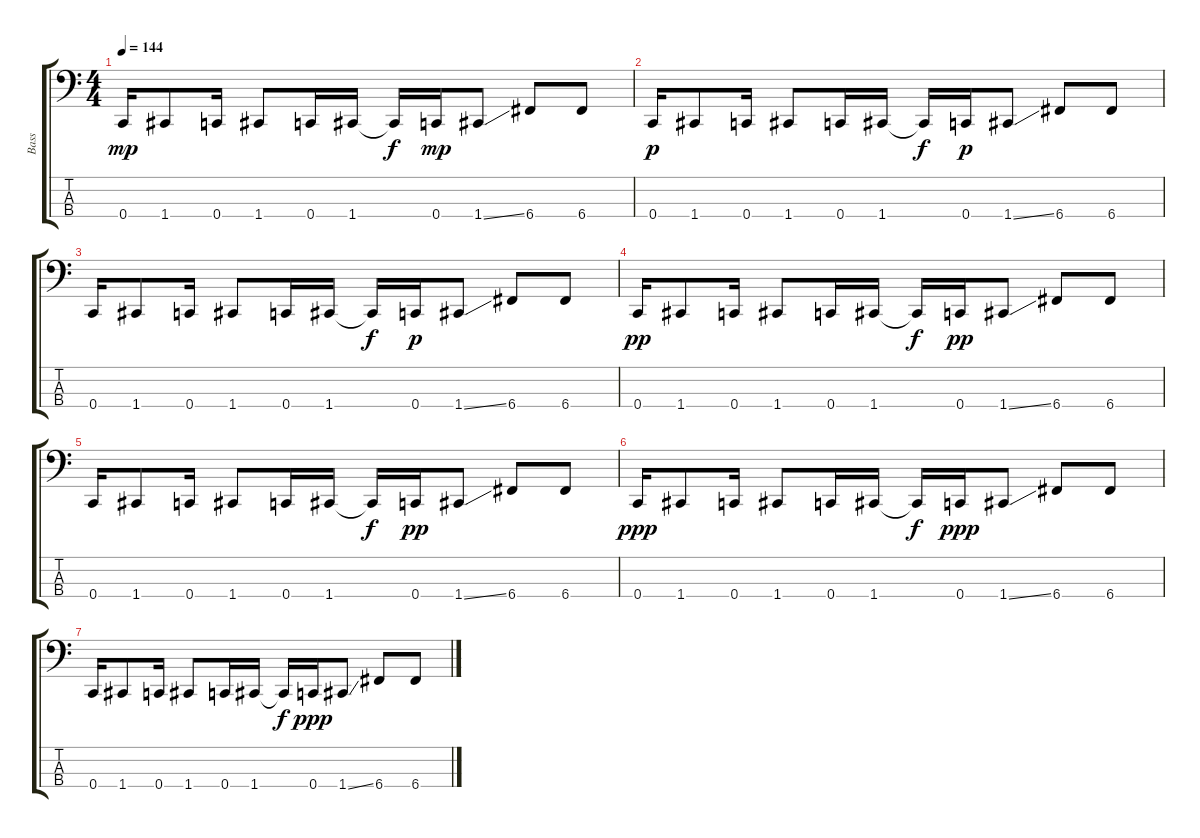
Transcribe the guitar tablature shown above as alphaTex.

\track ("Bass" "Bass") {instrument electricbasspick}
\staff {score tabs}
\tuning (F2 C2 G1 C1) {hide}
\ts (4 4)
\tempo 144
\clef f4
\ks c
0.4.16{dy mp} 1.4.8 0.4.16 1.4.8 0.4.16 1.4.16 1.4{t}.16{dy f} 0.4.16{dy mp} 1.4{ss}.8 6.4.8 6.4.8 |
0.4.16{dy p} 1.4.8 0.4.16 1.4.8 0.4.16 1.4.16 1.4{t}.16{dy f} 0.4.16{dy p} 1.4{ss}.8 6.4.8 6.4.8 |
0.4.16 1.4.8 0.4.16 1.4.8 0.4.16 1.4.16 1.4{t}.16{dy f} 0.4.16{dy p} 1.4{ss}.8 6.4.8 6.4.8 |
0.4.16{dy pp} 1.4.8 0.4.16 1.4.8 0.4.16 1.4.16 1.4{t}.16{dy f} 0.4.16{dy pp} 1.4{ss}.8 6.4.8 6.4.8 |
0.4.16 1.4.8 0.4.16 1.4.8 0.4.16 1.4.16 1.4{t}.16{dy f} 0.4.16{dy pp} 1.4{ss}.8 6.4.8 6.4.8 |
0.4.16{dy ppp} 1.4.8 0.4.16 1.4.8 0.4.16 1.4.16 1.4{t}.16{dy f} 0.4.16{dy ppp} 1.4{ss}.8 6.4.8 6.4.8 |
0.4.16 1.4.8 0.4.16 1.4.8 0.4.16 1.4.16 1.4{t}.16{dy f} 0.4.16{dy ppp} 1.4{ss}.8 6.4.8 6.4.8
